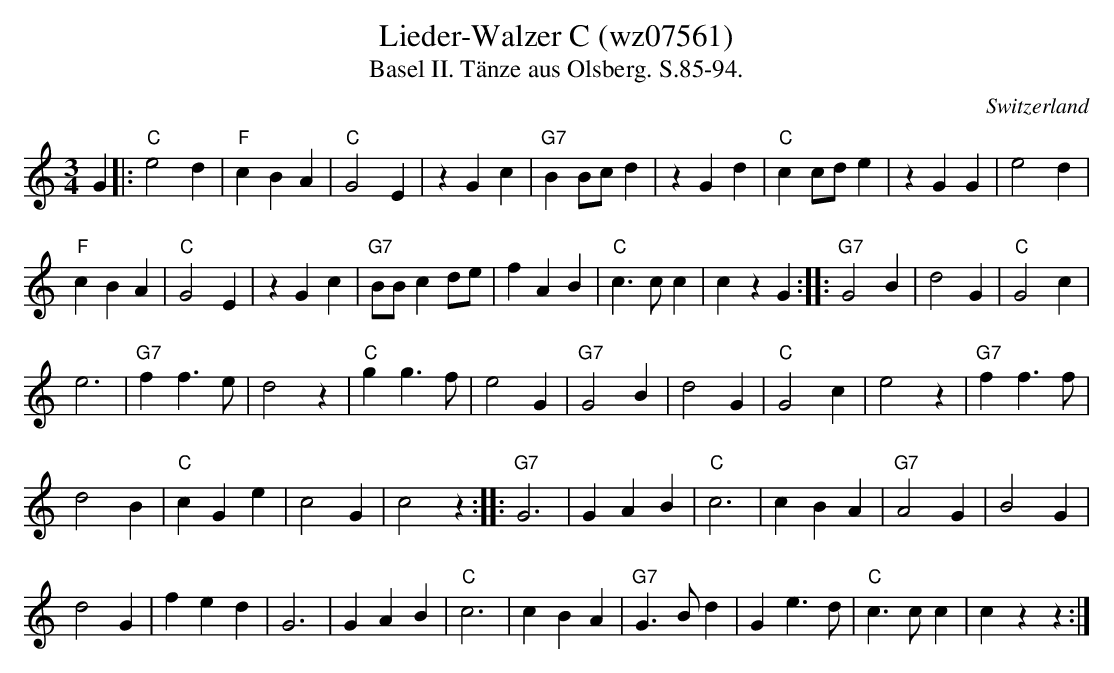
X:1
T: Lieder-Walzer C (wz07561)
T: Basel II. Tänze aus Olsberg. S.85-94.
M:3/4
L:1/4
O:Switzerland
K:C major
G |: "C"e2d | "F"cBA | "C"G2E | zGc | "G7"BB/c/d | zGd | "C"cc/d/e | zGG | e2d |
"F"cBA | "C"G2E | zGc | "G7"B/B/cd/e/ | fAB | "C"c>cc | czG :: "G7"G2B | d2G | "C"G2c |
e3 | "G7"ff>e | d2z | "C"gg>f | e2G | "G7"G2B | d2G | "C"G2c | e2z | "G7"ff>f |
d2B | "C"cGe | c2G | c2z :: "G7"G3 | GAB | "C"c3 | cBA | "G7"A2G | B2G |
d2G | fed | G3 | GAB | "C"c3 | cBA | "G7"G>Bd | Ge>d | "C"c>cc | czz :|
